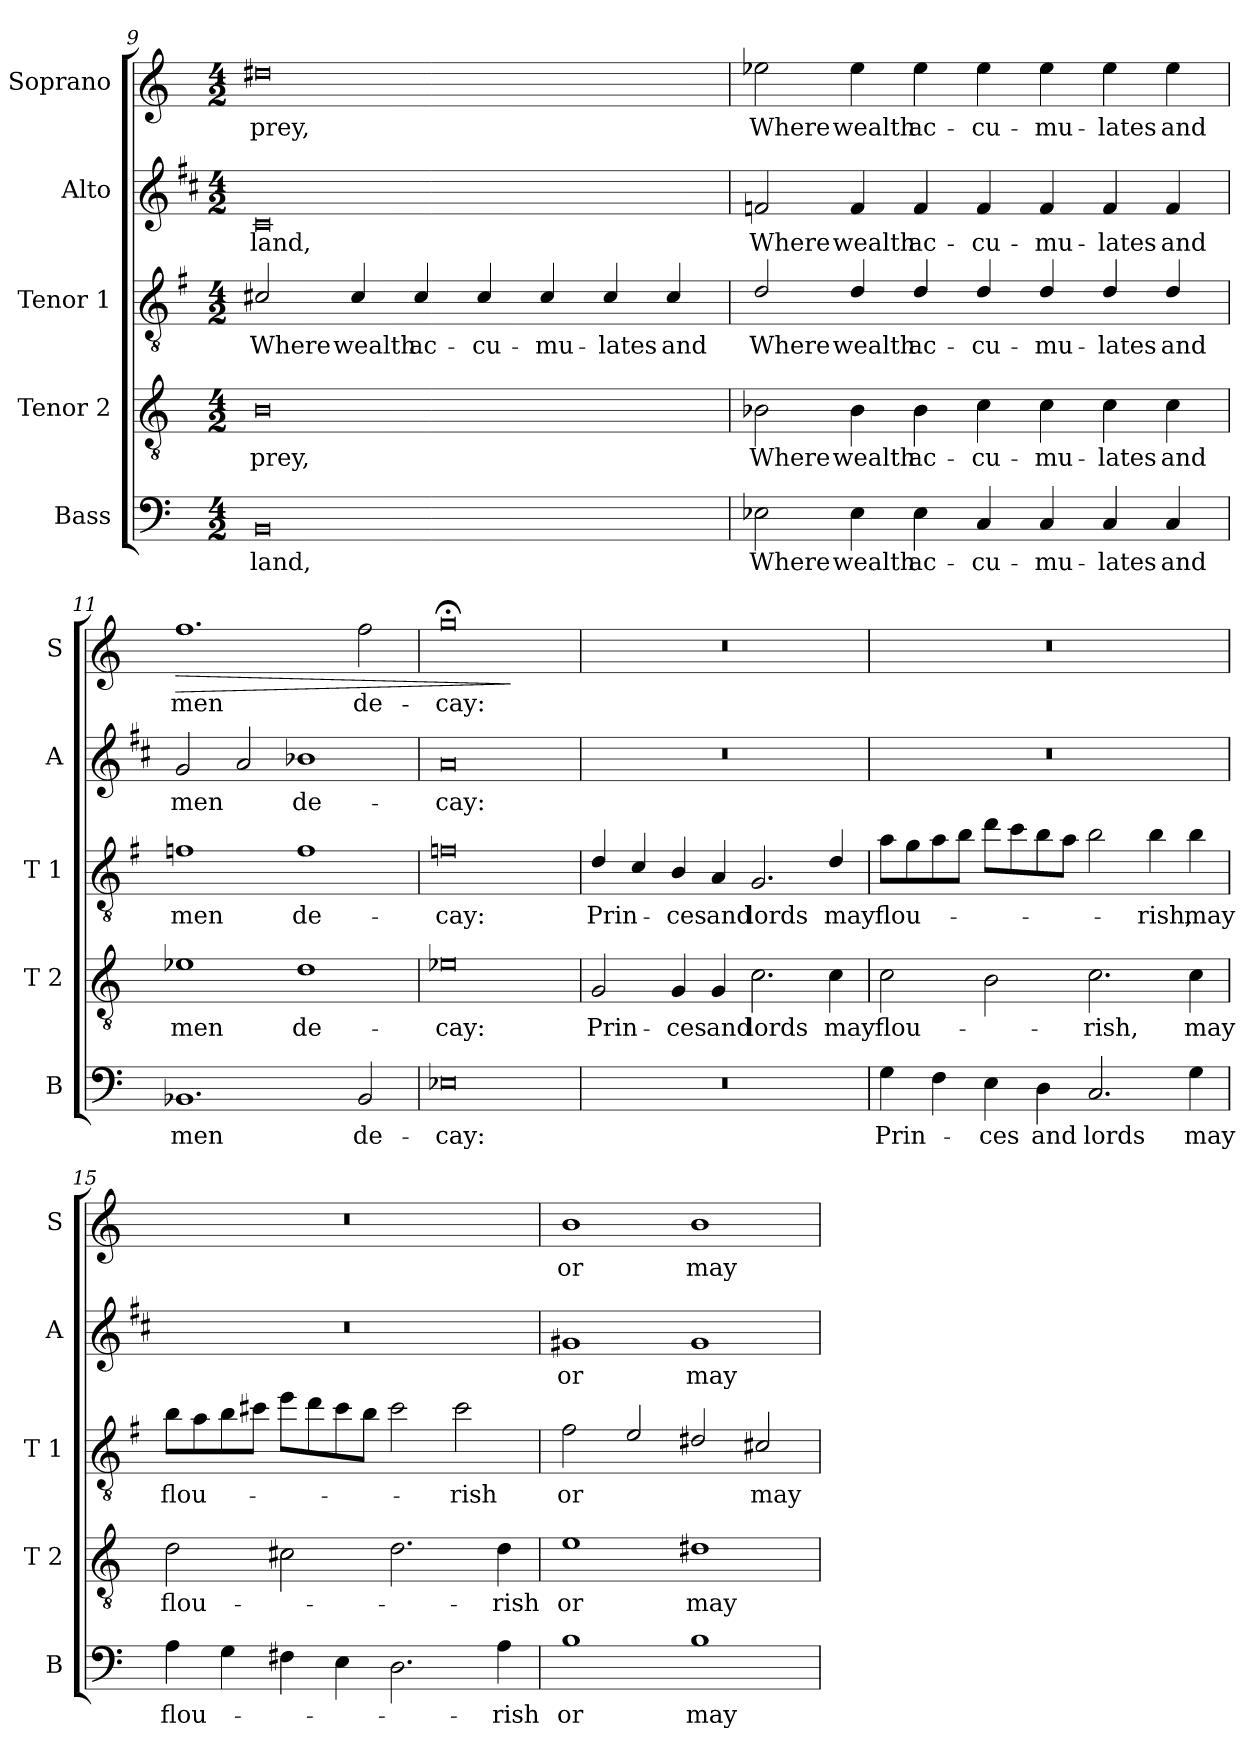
**kern	**text	**kern	**text	**kern	**text	**kern	**text	**kern	**text	**dynam
*part5	*part5	*part4	*part4	*part3	*part3	*part2	*part2	*part1	*part1	*part1
*staff5	*staff5	*staff4	*staff4	*staff3	*staff3	*staff2	*staff2	*staff1	*staff1	*staff1
*I"Bass	*	*I"Tenor 2	*	*I"Tenor 1	*	*I"Alto	*	*I"Soprano	*	*
*I'B	*	*I'T 2	*	*I'T 1	*	*I'A	*	*I'S	*	*
*clefF4	*	*clefGv2	*	*clefGv2	*	*clefG2	*	*clefG2	*	*
*	*	*	*	*ITrd4c7	*	*ITrd1c2	*	*	*	*
*k[]	*	*k[]	*	*k[]	*	*k[]	*	*k[]	*	*
*C:	*	*C:	*	*C:	*	*C:	*	*C:	*	*
*M4/2	*	*M4/2	*	*M4/2	*	*M4/2	*	*M4/2	*	*
=9	=9	=9	=9	=9	=9	=9	=9	=9	=9	=9
!	!LO:LY:b	!	!LO:LY:b	!	!LO:LY:b	!	!LO:LY:b	!	!LO:LY:b	!
0BB	land,	0B	prey,	2F#X/	Where	0B	land,	0dd#X	prey,	.
!	!	!	!	!	!LO:LY:b	!	!	!	!	!
.	.	.	.	4F#/	wealth	.	.	.	.	.
!	!	!	!	!	!LO:LY:b	!	!	!	!	!
.	.	.	.	4F#/	ac-	.	.	.	.	.
!	!	!	!	!	!LO:LY:b	!	!	!	!	!
.	.	.	.	4F#/	-cu-	.	.	.	.	.
!	!	!	!	!	!LO:LY:b	!	!	!	!	!
.	.	.	.	4F#/	-mu-	.	.	.	.	.
!	!	!	!	!	!LO:LY:b	!	!	!	!	!
.	.	.	.	4F#/	-lates	.	.	.	.	.
!	!	!	!	!	!LO:LY:b	!	!	!	!	!
.	.	.	.	4F#/	and	.	.	.	.	.
!!LO:LB:g=z
=10	=10	=10	=10	=10	=10	=10	=10	=10	=10	=10
!	!LO:LY:b	!	!LO:LY:b	!	!LO:LY:b	!	!LO:LY:b	!	!LO:LY:b	!
2E-X\	Where	2B-X\	Where	2G/	Where	2e-X/	Where	2ee-X\	Where	.
!	!LO:LY:b	!	!LO:LY:b	!	!LO:LY:b	!	!LO:LY:b	!	!LO:LY:b	!
4E-\	wealth	4B-\	wealth	4G/	wealth	4e-/	wealth	4ee-\	wealth	.
!	!LO:LY:b	!	!LO:LY:b	!	!LO:LY:b	!	!LO:LY:b	!	!LO:LY:b	!
4E-\	ac-	4B-\	ac-	4G/	ac-	4e-/	ac-	4ee-\	ac-	.
!	!LO:LY:b	!	!LO:LY:b	!	!LO:LY:b	!	!LO:LY:b	!	!LO:LY:b	!
4C/	-cu-	4c\	-cu-	4G/	-cu-	4e-/	-cu-	4ee-\	-cu-	.
!	!LO:LY:b	!	!LO:LY:b	!	!LO:LY:b	!	!LO:LY:b	!	!LO:LY:b	!
4C/	-mu-	4c\	-mu-	4G/	-mu-	4e-/	-mu-	4ee-\	-mu-	.
!	!LO:LY:b	!	!LO:LY:b	!	!LO:LY:b	!	!LO:LY:b	!	!LO:LY:b	!
4C/	-lates	4c\	-lates	4G/	-lates	4e-/	-lates	4ee-\	-lates	.
!	!LO:LY:b	!	!LO:LY:b	!	!LO:LY:b	!	!LO:LY:b	!	!LO:LY:b	!
4C/	and	4c\	and	4G/	and	4e-/	and	4ee-\	and	.
=11	=11	=11	=11	=11	=11	=11	=11	=11	=11	=11
!	!LO:LY:b	!	!LO:LY:b	!	!LO:LY:b	!	!LO:LY:b	!	!LO:LY:b	!LO:HP:b
1.BB-X	men	1e-X	men	1B-X	men	2f/	men	1.ff	men	>
.	.	.	.	.	.	2g/	.	.	.	.
!	!	!	!LO:LY:b	!	!LO:LY:b	!	!LO:LY:b	!	!	!
.	.	1d	de-	1B-	de-	1a-X	de-	.	.	.
!	!LO:LY:b	!	!	!	!	!	!	!	!LO:LY:b	!
2BB-/	de-	.	.	.	.	.	.	2ff\	de-	.
=12	=12	=12	=12	=12	=12	=12	=12	=12	=12	=12
!	!LO:LY:b	!	!LO:LY:b	!	!LO:LY:b	!	!LO:LY:b	!	!LO:LY:b	!
0E-X	-cay:	0e-X	-cay:	0B-X	-cay:	0g	-cay:	0gg;<	-cay:	.
.	.	.	.	.	.	.	.	.	.	]
=13	=13	=13	=13	=13	=13	=13	=13	=13	=13	=13
!	!	!	!LO:LY:b	!	!LO:LY:b	!	!	!	!	!
0r	.	2G/	Prin-	4G/	Prin-	0r	.	0r	.	.
.	.	.	.	4F/	.	.	.	.	.	.
!	!	!	!LO:LY:b	!	!LO:LY:b	!	!	!	!	!
.	.	4G/	-ces	4E/	-ces	.	.	.	.	.
!	!	!	!LO:LY:b	!	!LO:LY:b	!	!	!	!	!
.	.	4G/	and	4D/	and	.	.	.	.	.
!	!	!	!LO:LY:b	!	!LO:LY:b	!	!	!	!	!
.	.	2.c\	lords	2.C/	lords	.	.	.	.	.
!	!	!	!LO:LY:b	!	!LO:LY:b	!	!	!	!	!
.	.	4c\	may	4G/	may	.	.	.	.	.
!!LO:LB:g=z
=14	=14	=14	=14	=14	=14	=14	=14	=14	=14	=14
!	!LO:LY:b	!	!LO:LY:b	!	!LO:LY:b	!	!	!	!	!
4G\	Prin-	2c\	flou-	8d\L	flou-	0r	.	0r	.	.
.	.	.	.	8c\	.	.	.	.	.	.
4F\	.	.	.	8d\	.	.	.	.	.	.
.	.	.	.	8e\J	.	.	.	.	.	.
!	!LO:LY:b	!	!	!	!	!	!	!	!	!
4E\	-ces	2B\	.	8g\L	.	.	.	.	.	.
.	.	.	.	8f\	.	.	.	.	.	.
!	!LO:LY:b	!	!	!	!	!	!	!	!	!
4D\	and	.	.	8e\	.	.	.	.	.	.
.	.	.	.	8d\J	.	.	.	.	.	.
!	!LO:LY:b	!	!LO:LY:b	!	!	!	!	!	!	!
2.C/	lords	2.c\	-rish,	2e\	.	.	.	.	.	.
!	!	!	!	!	!LO:LY:b	!	!	!	!	!
.	.	.	.	4e\	-rish,	.	.	.	.	.
!	!LO:LY:b	!	!LO:LY:b	!	!LO:LY:b	!	!	!	!	!
4G\	may	4c\	may	4e\	may	.	.	.	.	.
=15	=15	=15	=15	=15	=15	=15	=15	=15	=15	=15
!	!LO:LY:b	!	!LO:LY:b	!	!LO:LY:b	!	!	!	!	!
4A\	flou-	2d\	flou-	8e\L	flou-	0r	.	0r	.	.
.	.	.	.	8d\	.	.	.	.	.	.
4G\	.	.	.	8e\	.	.	.	.	.	.
.	.	.	.	8f#X\J	.	.	.	.	.	.
4F#X\	.	2c#X\	.	8a\L	.	.	.	.	.	.
.	.	.	.	8g\	.	.	.	.	.	.
4E\	.	.	.	8f#\	.	.	.	.	.	.
.	.	.	.	8e\J	.	.	.	.	.	.
2.D\	.	2.d\	.	2f#\	.	.	.	.	.	.
!	!	!	!	!	!LO:LY:b	!	!	!	!	!
.	.	.	.	2f#\	-rish	.	.	.	.	.
!	!LO:LY:b	!	!LO:LY:b	!	!	!	!	!	!	!
4A\	-rish	4d\	-rish	.	.	.	.	.	.	.
=16	=16	=16	=16	=16	=16	=16	=16	=16	=16	=16
!	!LO:LY:b	!	!LO:LY:b	!	!LO:LY:b	!	!LO:LY:b	!	!LO:LY:b	!
1B	or	1e	or	2B\	or	1f#X	or	1b	or	.
.	.	.	.	2A/	.	.	.	.	.	.
!	!LO:LY:b	!	!LO:LY:b	!	!	!	!LO:LY:b	!	!LO:LY:b	!
1B	may	1d#X	may	2G#X/	.	1f#	may	1b	may	.
!	!	!	!	!	!LO:LY:b	!	!	!	!	!
.	.	.	.	2F#X/	may	.	.	.	.	.
=	=	=	=	=	=	=	=	=	=	=
*-	*-	*-	*-	*-	*-	*-	*-	*-	*-	*-
